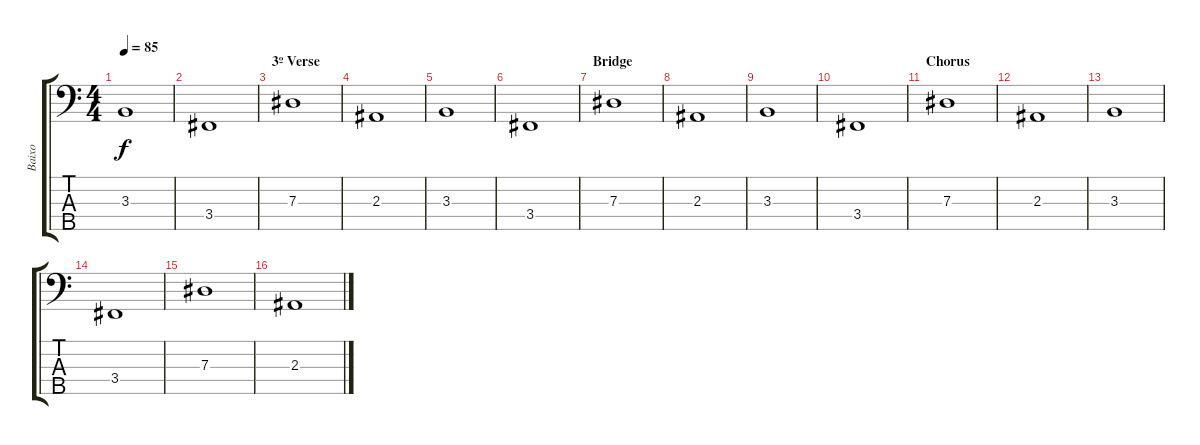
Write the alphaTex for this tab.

\track ("Baixo" "Baixo") {instrument electricbassfinger}
\staff {score tabs}
\tuning (Gb2 Db2 Ab1 Eb1 Bb0) {hide}
\ts (4 4)
\tempo 85
\clef f4
\ks c
3.3.1{dy f} |
3.4.1 |
\section ("" "3º Verse")
7.3.1 |
2.3.1 |
3.3.1 |
3.4.1 |
\section ("" "Bridge")
7.3.1 |
2.3.1 |
3.3.1 |
3.4.1 |
\section ("" "Chorus")
7.3.1 |
2.3.1 |
3.3.1 |
3.4.1 |
7.3.1 |
2.3.1
